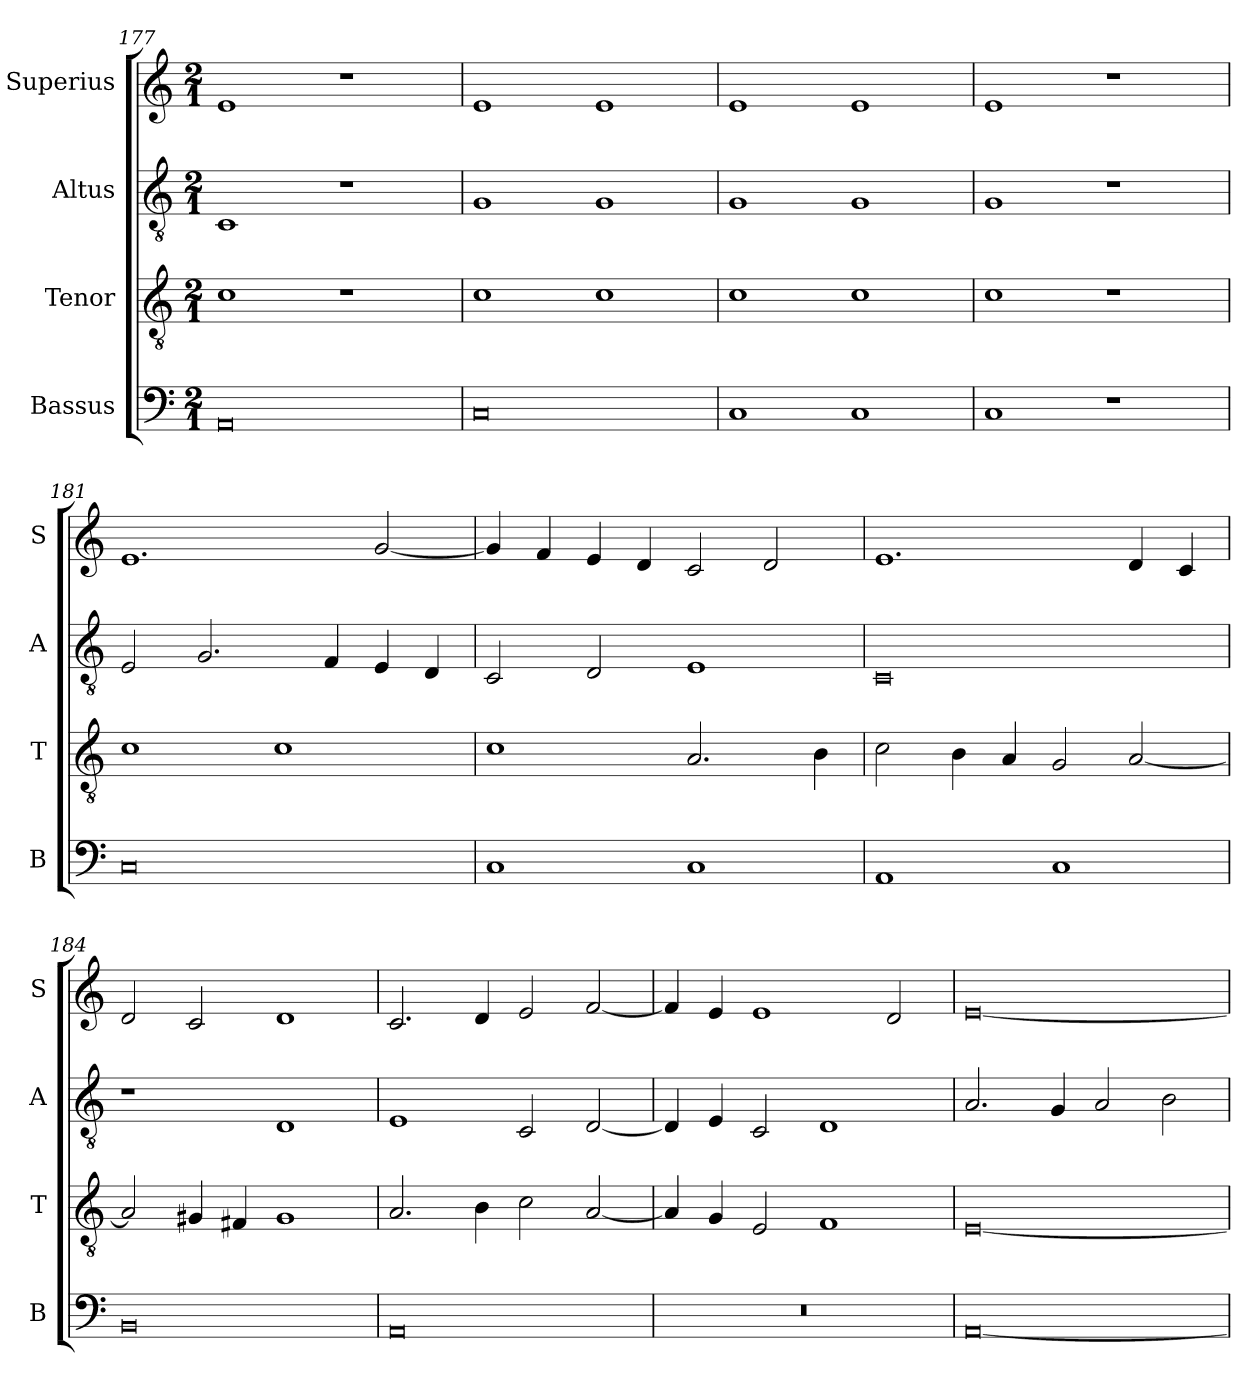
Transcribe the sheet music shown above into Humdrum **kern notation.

**kern	**kern	**kern	**kern
*part4	*part3	*part2	*part1
*staff4	*staff3	*staff2	*staff1
*I"Bassus	*I"Tenor	*I"Altus	*I"Superius
*I'B	*I'T	*I'A	*I'S
*clefF4	*clefGv2	*clefGv2	*clefG2
*k[]	*k[]	*k[]	*k[]
*M2/1	*M2/1	*M2/1	*M2/1
=177	=177	=177	=177
0AA	1c	1C	1e
.	1r	1r	1r
=178	=178	=178	=178
0C	1c	1G	1e
.	1c	1G	1e
=179	=179	=179	=179
1C	1c	1G	1e
1C	1c	1G	1e
=180	=180	=180	=180
1C	1c	1G	1e
1r	1r	1r	1r
=181	=181	=181	=181
0C	1c	2E/	1.e
.	.	2.G/	.
.	1c	.	.
.	.	4F/	.
.	.	4E/	[2g/
.	.	4D/	.
=182	=182	=182	=182
1C	1c	2C/	4g/]
.	.	.	4f/
.	.	2D/	4e/
.	.	.	4d/
1C	2.A/	1E	2c/
.	.	.	2d/
.	4B\	.	.
=183	=183	=183	=183
1AA	2c\	0C	1.e
.	4B\	.	.
.	4A/	.	.
1C	2G/	.	.
.	[2A/	.	4d/
.	.	.	4c/
=184	=184	=184	=184
0BB	2A/]	1r	2d/
.	4G#X/	.	2c/
.	4F#X/	.	.
.	1G#	1D	1d
=185	=185	=185	=185
0AA	2.A/	1E	2.c/
.	4B\	.	4d/
.	2c\	2C/	2e/
.	[2A/	[2D/	[2f/
=186	=186	=186	=186
0r	4A/]	4D/]	4f/]
.	4G/	4E/	4e/
.	2E/	2C/	1e
.	1F	1D	.
.	.	.	2d/
=187	=187	=187	=187
[0AA	[0E	2.A/	[0e
.	.	4G/	.
.	.	2A/	.
.	.	2B\	.
=	=	=	=
*-	*-	*-	*-
